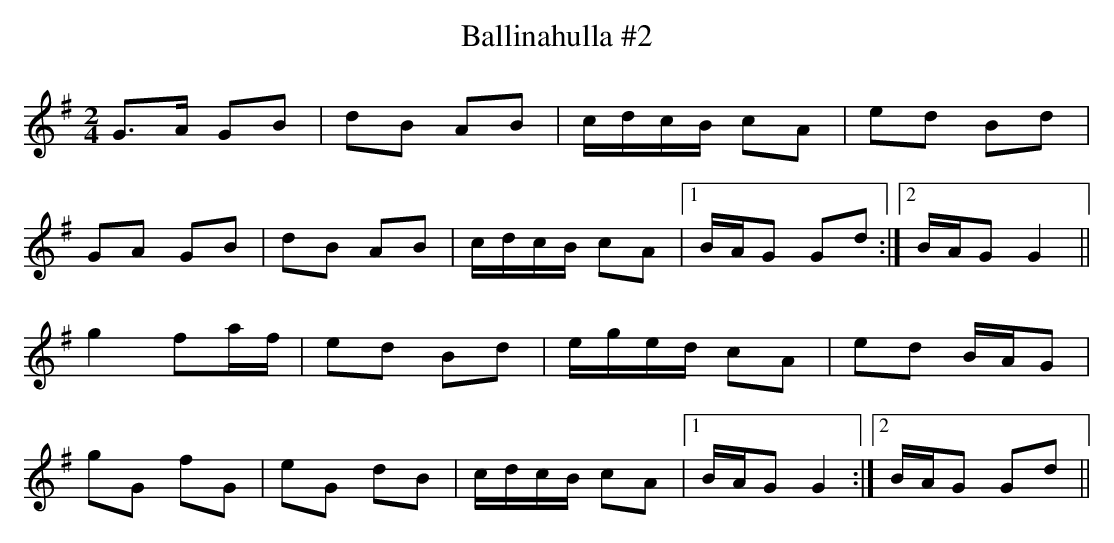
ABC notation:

X:1
T: Ballinahulla #2
L: 1/8
M: 2/4
K: G
G>A GB | dB AB | c/d/c/B/ cA | ed Bd |
GA GB | dB AB | c/d/c/B/ cA |1 B/A/G Gd :|2\
B/A/G G2 ||
g2 fa/f/ | ed Bd | e/g/e/d/ cA | ed B/A/G |
gG fG | eG dB | c/d/c/B/ cA |1 B/A/G G2 :|2\
B/A/G Gd ||
